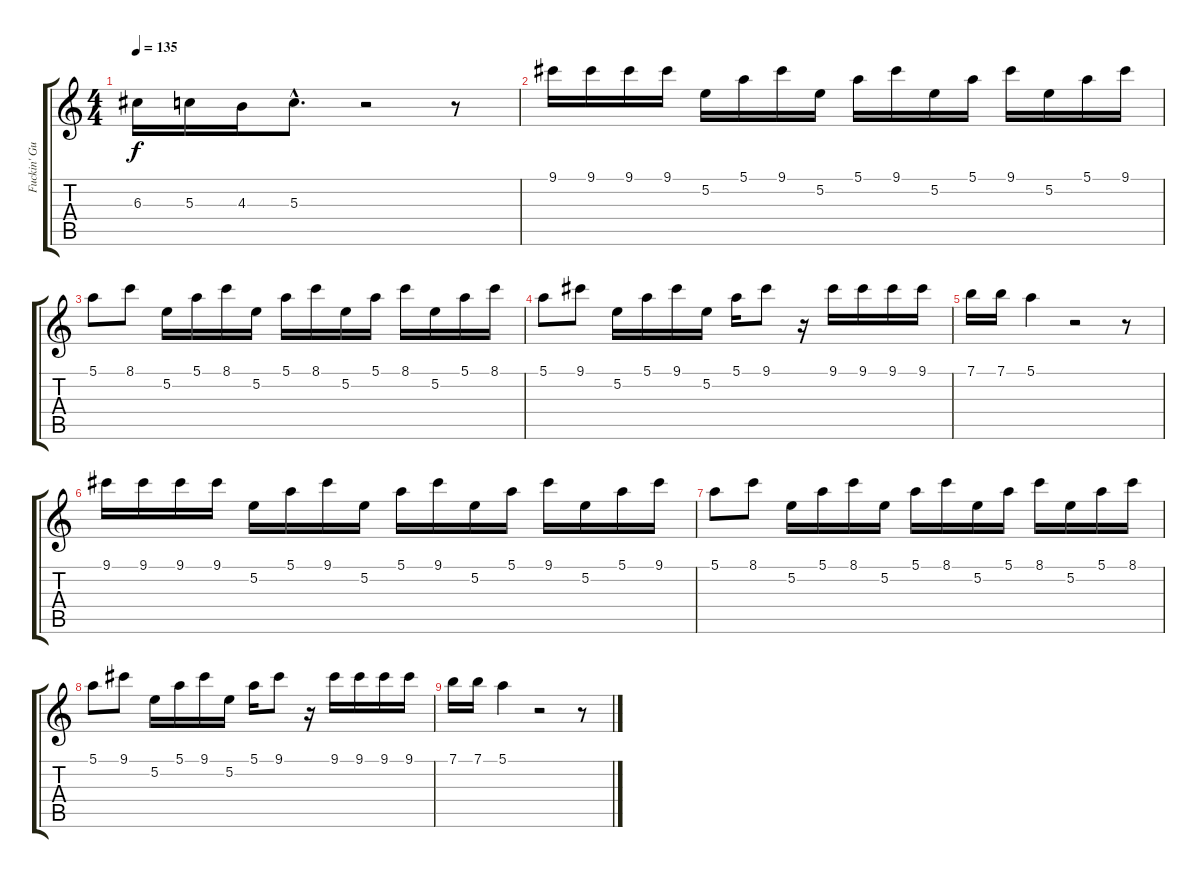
\track ("Fuckin' Guitar" "Fuckin' Gu") {instrument distortionguitar}
\staff {score tabs}
\tuning (E4 B3 G3 D3 A2 E2) {hide}
\ts (4 4)
\tempo 135
\clef g2
\ks c
6.3.16{dy f} 5.3.16 4.3.16 5.3{hac}.8{d} r.2 r.8 |
9.1.16 9.1.16 9.1.16 9.1.16 5.2.16 5.1.16 9.1.16 5.2.16 5.1.16 9.1.16 5.2.16 5.1.16 9.1.16 5.2.16 5.1.16 9.1.16 |
5.1.8 8.1.8 5.2.16 5.1.16 8.1.16 5.2.16 5.1.16 8.1.16 5.2.16 5.1.16 8.1.16 5.2.16 5.1.16 8.1.16 |
5.1.8 9.1.8 5.2.16 5.1.16 9.1.16 5.2.16 5.1.16 9.1.8 r.16 9.1.16 9.1.16 9.1.16 9.1.16 |
7.1.16 7.1.16 5.1.4 r.2 r.8 |
9.1.16{volume 6} 9.1.16 9.1.16 9.1.16 5.2.16 5.1.16 9.1.16 5.2.16 5.1.16 9.1.16 5.2.16 5.1.16 9.1.16 5.2.16 5.1.16 9.1.16 |
5.1.8 8.1.8 5.2.16 5.1.16 8.1.16 5.2.16 5.1.16 8.1.16 5.2.16 5.1.16 8.1.16 5.2.16 5.1.16 8.1.16 |
5.1.8{volume 4} 9.1.8 5.2.16 5.1.16 9.1.16 5.2.16 5.1.16 9.1.8 r.16 9.1.16 9.1.16 9.1.16 9.1.16 |
7.1.16{volume 0} 7.1.16 5.1.4 r.2 r.8
